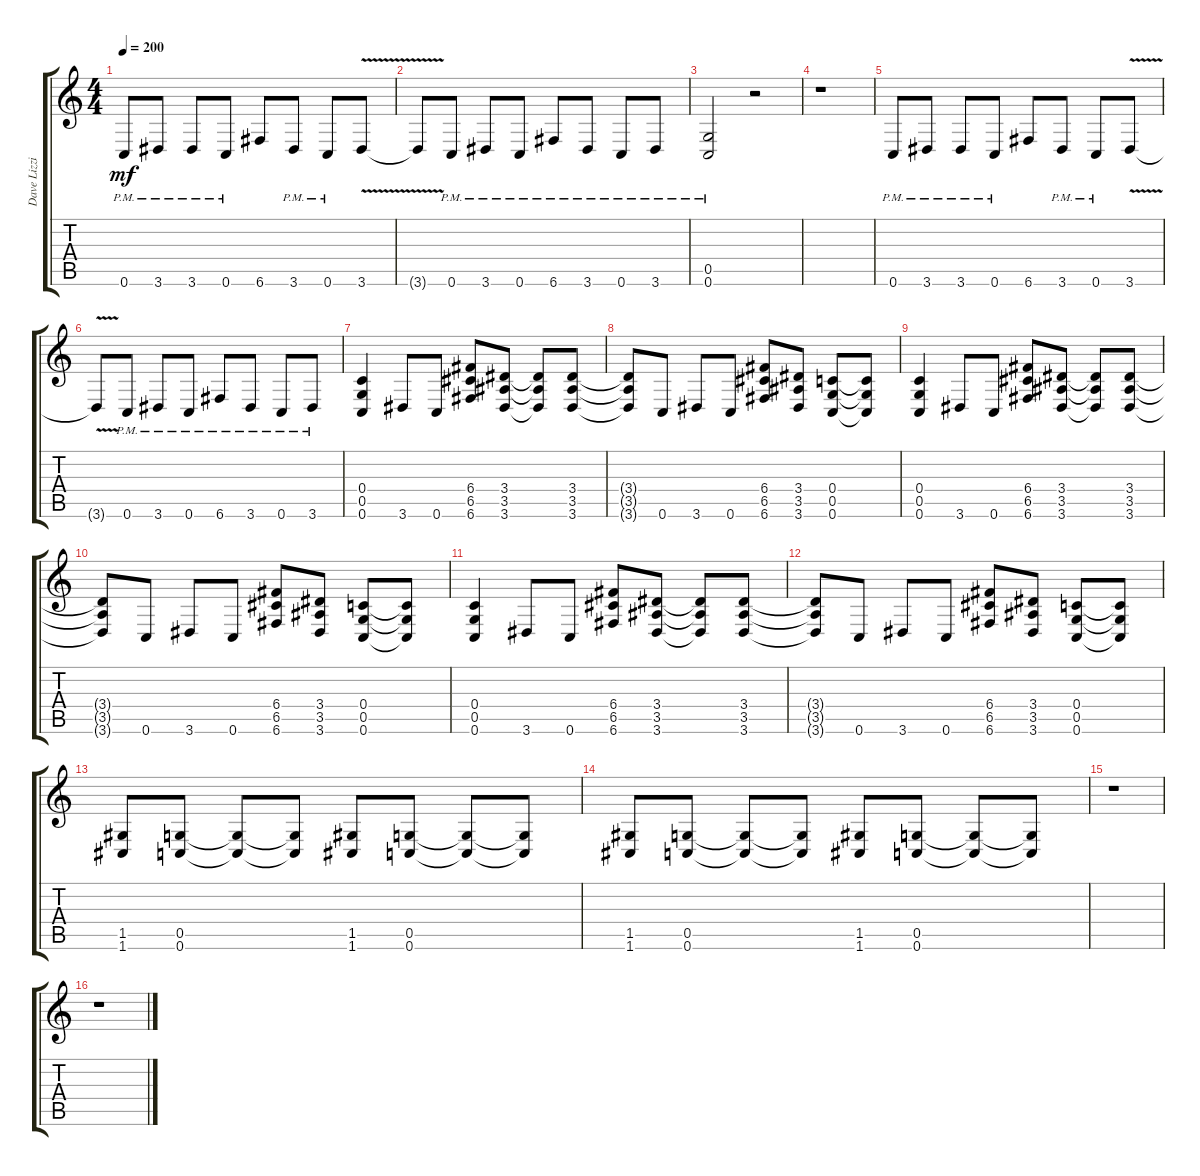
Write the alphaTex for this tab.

\track ("Dave Lizzio" "Dave Lizzi") {instrument distortionguitar}
\staff {score tabs}
\tuning (D4 A3 F3 C3 G2 C2) {hide}
\ts (4 4)
\tempo 200
\clef g2
\ks c
0.6{pm}.8{dy mf} 3.6{pm}.8 3.6{pm}.8 0.6{pm}.8 6.6.8 3.6{pm}.8 0.6{pm}.8 3.6{v}.8 |
3.6{v t}.8 0.6{pm}.8 3.6{pm}.8 0.6{pm}.8 6.6{pm}.8 3.6{pm}.8 0.6{pm}.8 3.6{pm}.8 |
(0.5{pm} 0.6{pm}).2 r.2 |
r.1 |
0.6{pm}.8 3.6{pm}.8 3.6{pm}.8 0.6{pm}.8 6.6.8 3.6{pm}.8 0.6{pm}.8 3.6{v}.8 |
3.6{v t}.8 0.6{pm}.8 3.6{pm}.8 0.6{pm}.8 6.6{pm}.8 3.6{pm}.8 0.6{pm}.8 3.6{pm}.8 |
(0.4 0.5 0.6).4 3.6.8 0.6.8 (6.4 6.5 6.6).8 (3.4 3.5 3.6).8 (3.4{t} 3.5{t} 3.6{t}).8 (3.4 3.5 3.6).8 |
(3.4{t} 3.5{t} 3.6{t}).8 0.6.8 3.6.8 0.6.8 (6.4 6.5 6.6).8 (3.4 3.5 3.6).8 (0.4 0.5 0.6).8 (0.4{t} 0.5{t} 0.6{t}).8 |
(0.4 0.5 0.6).4 3.6.8 0.6.8 (6.4 6.5 6.6).8 (3.4 3.5 3.6).8 (3.4{t} 3.5{t} 3.6{t}).8 (3.4 3.5 3.6).8 |
(3.4{t} 3.5{t} 3.6{t}).8 0.6.8 3.6.8 0.6.8 (6.4 6.5 6.6).8 (3.4 3.5 3.6).8 (0.4 0.5 0.6).8 (0.4{t} 0.5{t} 0.6{t}).8 |
(0.4 0.5 0.6).4 3.6.8 0.6.8 (6.4 6.5 6.6).8 (3.4 3.5 3.6).8 (3.4{t} 3.5{t} 3.6{t}).8 (3.4 3.5 3.6).8 |
(3.4{t} 3.5{t} 3.6{t}).8 0.6.8 3.6.8 0.6.8 (6.4 6.5 6.6).8 (3.4 3.5 3.6).8 (0.4 0.5 0.6).8 (0.4{t} 0.5{t} 0.6{t}).8 |
(1.5 1.6).8 (0.5 0.6).8 (0.5{t} 0.6{t}).8 (0.5{t} 0.6{t}).8 (1.5 1.6).8 (0.5 0.6).8 (0.5{t} 0.6{t}).8 (0.5{t} 0.6{t}).8 |
(1.5 1.6).8 (0.5 0.6).8 (0.5{t} 0.6{t}).8 (0.5{t} 0.6{t}).8 (1.5 1.6).8 (0.5 0.6).8 (0.5{t} 0.6{t}).8 (0.5{t} 0.6{t}).8 |
r.1 |
r.1
